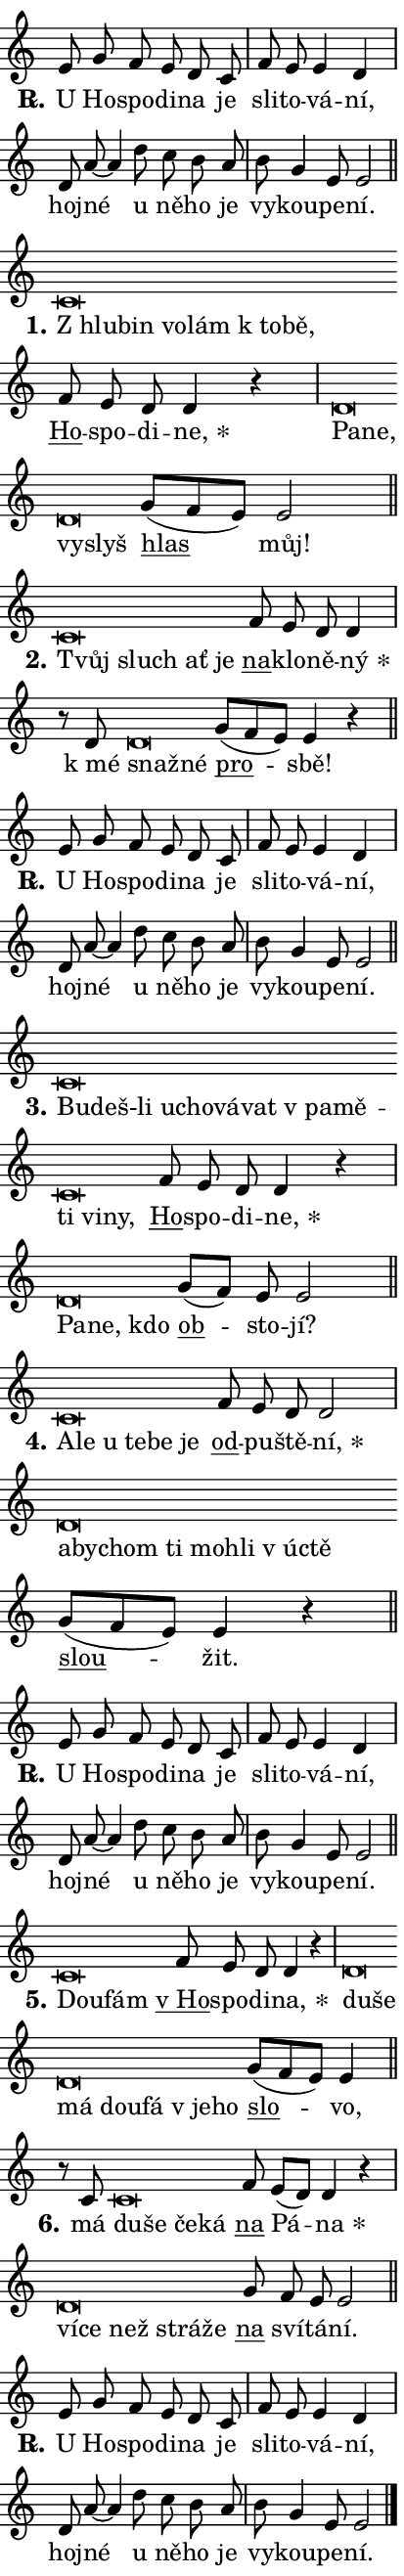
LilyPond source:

\version "2.24.0"
\header { tagline = "" }
\paper {
  indent = 0\cm
  top-margin = 0\cm
  right-margin = 0.13\cm % to fit lyric hyphens
  bottom-margin = 0\cm
  left-margin = 0\cm
  paper-width = 7\cm
  page-breaking = #ly:one-page-breaking
  system-system-spacing.basic-distance = #11
  score-system-spacing.basic-distance = #11
  ragged-last = ##f
}


%% Author: Thomas Morley
%% https://lists.gnu.org/archive/html/lilypond-user/2020-05/msg00002.html
#(define (line-position grob)
"Returns position of @var[grob} in current system:
   @code{'start}, if at first time-step
   @code{'end}, if at last time-step
   @code{'middle} otherwise
"
  (let* ((col (ly:item-get-column grob))
         (ln (ly:grob-object col 'left-neighbor))
         (rn (ly:grob-object col 'right-neighbor))
         (col-to-check-left (if (ly:grob? ln) ln col))
         (col-to-check-right (if (ly:grob? rn) rn col))
         (break-dir-left
           (and
             (ly:grob-property col-to-check-left 'non-musical #f)
             (ly:item-break-dir col-to-check-left)))
         (break-dir-right
           (and
             (ly:grob-property col-to-check-right 'non-musical #f)
             (ly:item-break-dir col-to-check-right))))
        (cond ((eqv? 1 break-dir-left) 'start)
              ((eqv? -1 break-dir-right) 'end)
              (else 'middle))))

#(define (tranparent-at-line-position vctor)
  (lambda (grob)
  "Relying on @code{line-position} select the relevant enry from @var{vctor}.
Used to determine transparency,"
    (case (line-position grob)
      ((end) (not (vector-ref vctor 0)))
      ((middle) (not (vector-ref vctor 1)))
      ((start) (not (vector-ref vctor 2))))))

noteHeadBreakVisibility =
#(define-music-function (break-visibility)(vector?)
"Makes @code{NoteHead}s transparent relying on @var{break-visibility}"
#{
  \override NoteHead.transparent =
    #(tranparent-at-line-position break-visibility)
#})

#(define delete-ledgers-for-transparent-note-heads
  (lambda (grob)
    "Reads whether a @code{NoteHead} is transparent.
If so this @code{NoteHead} is removed from @code{'note-heads} from
@var{grob}, which is supposed to be @code{LedgerLineSpanner}.
As a result ledgers are not printed for this @code{NoteHead}"
    (let* ((nhds-array (ly:grob-object grob 'note-heads))
           (nhds-list
             (if (ly:grob-array? nhds-array)
                 (ly:grob-array->list nhds-array)
                 '()))
           ;; Relies on the transparent-property being done before
           ;; Staff.LedgerLineSpanner.after-line-breaking is executed.
           ;; This is fragile ...
           (to-keep
             (remove
               (lambda (nhd)
                 (ly:grob-property nhd 'transparent #f))
               nhds-list)))
      ;; TODO find a better method to iterate over grob-arrays, similiar
      ;; to filter/remove etc for lists
      ;; For now rebuilt from scratch
      (set! (ly:grob-object grob 'note-heads)  '())
      (for-each
        (lambda (nhd)
          (ly:pointer-group-interface::add-grob grob 'note-heads nhd))
        to-keep))))

squashNotes = {
  \override NoteHead.X-extent = #'(-0.2 . 0.2)
  \override NoteHead.Y-extent = #'(-0.75 . 0)
  \override NoteHead.stencil =
    #(lambda (grob)
       (let ((pos (ly:grob-property grob 'staff-position)))
         (begin
           (if (< pos -7) (display "ERROR: Lower brevis then expected\n") (display "OK: Expected brevis position\n"))
           (if (<= pos -6) ly:text-interface::print ly:note-head::print))))
}
unSquashNotes = {
  \revert NoteHead.X-extent
  \revert NoteHead.Y-extent
  \revert NoteHead.stencil
}

hideNotes = \noteHeadBreakVisibility #begin-of-line-visible
unHideNotes = \noteHeadBreakVisibility #all-visible

% work-around for resetting accidentals
% https://lilypond.org/doc/v2.23/Documentation/notation/displaying-rhythms#unmetered-music
cadenzaMeasure = {
  \cadenzaOff
  \partial 1024 s1024
  \cadenzaOn
}

#(define-markup-command (accent layout props text) (markup?)
  "Underline accented syllable"
  (interpret-markup layout props
    #{\markup \override #'(offset . 4.3) \underline { #text }#}))

responsum = \markup \concat {
  "R" \hspace #-1.05 \path #0.1 #'((moveto 0 0.07) (lineto 0.9 0.8)) \hspace #0.05 "."
}

spaceSize = #0.6828661417322834 % exact space size for TeX Gyre Schola

\layout {
  \context {
    \Staff
    \remove "Time_signature_engraver"
    \override LedgerLineSpanner.after-line-breaking = #delete-ledgers-for-transparent-note-heads
  }
  \context {
    \Lyrics {
      \override LyricSpace.minimum-distance = \spaceSize
      \override LyricText.font-name = #"TeX Gyre Schola"
      \override LyricText.font-size = 1
      \override StanzaNumber.font-name = #"TeX Gyre Schola Bold"
      \override StanzaNumber.font-size = 1
    }
  }
  \context {
    \Score 
    \override NoteHead.text =
      #(lambda (grob) 
        (let ((pos (ly:grob-property grob 'staff-position)))
          #{\markup {
            \combine
              \halign #-0.55 \raise #(if (= pos -6) 0 0.5) \override #'(thickness . 2) \draw-line #'(3.2 . 0)
              \musicglyph "noteheads.sM1"
          }#}))
  }
}

% magnetic-lyrics.ily
%
%   written by
%     Jean Abou Samra <jean@abou-samra.fr>
%     Werner Lemberg <wl@gnu.org>
%
%   adapted by
%     Jiri Hon <jiri.hon@gmail.com>
%
% Version 2022-Apr-15

% https://www.mail-archive.com/lilypond-user@gnu.org/msg149350.html

#(define (Left_hyphen_pointer_engraver context)
   "Collect syllable-hyphen-syllable occurrences in lyrics and store
them in properties.  This engraver only looks to the left.  For
example, if the lyrics input is @code{foo -- bar}, it does the
following.

@itemize @bullet
@item
Set the @code{text} property of the @code{LyricHyphen} grob between
@q{foo} and @q{bar} to @code{foo}.

@item
Set the @code{left-hyphen} property of the @code{LyricText} grob with
text @q{foo} to the @code{LyricHyphen} grob between @q{foo} and
@q{bar}.
@end itemize

Use this auxiliary engraver in combination with the
@code{lyric-@/text::@/apply-@/magnetic-@/offset!} hook."
   (let ((hyphen #f)
         (text #f))
     (make-engraver
      (acknowledgers
       ((lyric-syllable-interface engraver grob source-engraver)
        (set! text grob)))
      (end-acknowledgers
       ((lyric-hyphen-interface engraver grob source-engraver)
        ;(when (not (grob::has-interface grob 'lyric-space-interface))
          (set! hyphen grob)));)
      ((stop-translation-timestep engraver)
       (when (and text hyphen)
         (ly:grob-set-object! text 'left-hyphen hyphen))
       (set! text #f)
       (set! hyphen #f)))))

#(define (lyric-text::apply-magnetic-offset! grob)
   "If the space between two syllables is less than the value in
property @code{LyricText@/.details@/.squash-threshold}, move the right
syllable to the left so that it gets concatenated with the left
syllable.

Use this function as a hook for
@code{LyricText@/.after-@/line-@/breaking} if the
@code{Left_@/hyphen_@/pointer_@/engraver} is active."
   (let ((hyphen (ly:grob-object grob 'left-hyphen #f)))
     (when hyphen
       (let ((left-text (ly:spanner-bound hyphen LEFT)))
         (when (grob::has-interface left-text 'lyric-syllable-interface)
           (let* ((common (ly:grob-common-refpoint grob left-text X))
                  (this-x-ext (ly:grob-extent grob common X))
                  (left-x-ext
                   (begin
                     ;; Trigger magnetism for left-text.
                     (ly:grob-property left-text 'after-line-breaking)
                     (ly:grob-extent left-text common X)))
                  ;; `delta` is the gap width between two syllables.
                  (delta (- (interval-start this-x-ext)
                            (interval-end left-x-ext)))
                  (details (ly:grob-property grob 'details))
                  (threshold (assoc-get 'squash-threshold details 0.2)))
             (when (< delta threshold)
               (let* (;; We have to manipulate the input text so that
                      ;; ligatures crossing syllable boundaries are not
                      ;; disabled.  For languages based on the Latin
                      ;; script this is essentially a beautification.
                      ;; However, for non-Western scripts it can be a
                      ;; necessity.
                      (lt (ly:grob-property left-text 'text))
                      (rt (ly:grob-property grob 'text))
                      (is-space (grob::has-interface hyphen 'lyric-space-interface))
                      (space (if is-space " " ""))
                      (extra-delta (if is-space spaceSize 0))
                      ;; Append new syllable.
                      (ltrt-space (if (and (string? lt) (string? rt))
                                (string-append lt space rt)
                                (make-concat-markup (list lt space rt))))
                      ;; Right-align `ltrt` to the right side.
                      (ltrt-space-markup (grob-interpret-markup
                               grob
                               (make-translate-markup
                                (cons (interval-length this-x-ext) 0)
                                (make-right-align-markup ltrt-space)))))
                 (begin
                   ;; Don't print `left-text`.
                   (ly:grob-set-property! left-text 'stencil #f)
                   ;; Set text and stencil (which holds all collected
                   ;; syllables so far) and shift it to the left.
                   (ly:grob-set-property! grob 'text ltrt-space)
                   (ly:grob-set-property! grob 'stencil ltrt-space-markup)
                   (ly:grob-translate-axis! grob (- (- delta extra-delta)) X))))))))))


#(define (lyric-hyphen::displace-bounds-first grob)
   ;; Make very sure this callback isn't triggered too early.
   (let ((left (ly:spanner-bound grob LEFT))
         (right (ly:spanner-bound grob RIGHT)))
     (ly:grob-property left 'after-line-breaking)
     (ly:grob-property right 'after-line-breaking)
     (ly:lyric-hyphen::print grob)))

squashThreshold = #0.4

\layout {
  \context {
    \Lyrics
    \consists #Left_hyphen_pointer_engraver
    \override LyricText.after-line-breaking =
      #lyric-text::apply-magnetic-offset!
    \override LyricHyphen.stencil = #lyric-hyphen::displace-bounds-first
    \override LyricText.details.squash-threshold = \squashThreshold
    \override LyricHyphen.minimum-distance = 0
    \override LyricHyphen.minimum-length = \squashThreshold
  }
}

squashText = \override LyricText.details.squash-threshold = 9999
unSquashText = \override LyricText.details.squash-threshold = \squashThreshold

leftText = \override LyricText.self-alignment-X = #LEFT
unLeftText = \revert LyricText.self-alignment-X

starOffset = #(lambda (grob) 
                (let ((x_offset (ly:self-alignment-interface::aligned-on-x-parent grob)))
                  (if (= x_offset 0) 0 (+ x_offset 1.2))))

star = #(define-music-function (syllable)(string?)
"Append star separator at the end of a syllable"
#{
  \once \override LyricText.X-offset = #starOffset
  \lyricmode { \markup {
    #syllable
    \override #'((font-name . "TeX Gyre Schola Bold")) \hspace #0.2 \lower #0.65 \larger "*"
  } }
#})

starAccent = #(define-music-function (syllable)(string?)
"Append star separator at the end of a syllable and make accent"
#{
  \once \override LyricText.X-offset = #starOffset
  \lyricmode { \markup {
    \accent #syllable
    \override #'((font-name . "TeX Gyre Schola Bold")) \hspace #0.2 \lower #0.65 \larger "*"
  } }
#})

breath = #(define-music-function (syllable)(string?)
"Append breathing indicator at the end of a syllable"
#{
  \lyricmode { \markup { #syllable "+" } }
#})

optionalBreath = #(define-music-function (syllable)(string?)
"Append optional breathing indicator at the end of a syllable"
#{
  \lyricmode { \markup { #syllable "(+)" } }
#})


\score {
    <<
        \new Voice = "melody" { \cadenzaOn \key c \major \relative { e'8 g f e d c \cadenzaMeasure \bar "|" f e e4 d \cadenzaMeasure \bar "|" d8 a'8~ a4 \bar "" d8 c b a \cadenzaMeasure \bar "|" b g4 e8 e2 \cadenzaMeasure \bar "||" \break } }
        \new Lyrics \lyricsto "melody" { \lyricmode { \set stanza = \responsum
U Ho -- spo -- di -- na je sli -- to -- vá -- ní, hoj -- né u ně -- ho je vy -- kou -- pe -- ní. } }
    >>
    \layout {}
}

\score {
    <<
        \new Voice = "melody" { \cadenzaOn \key c \major \relative { \squashNotes c'\breve*1/16 \hideNotes \breve*1/16 \bar "" \breve*1/16 \bar "" \breve*1/16 \bar "" \breve*1/16 \breve*1/16 \bar "" \unHideNotes \unSquashNotes \bar "" f8 e d d4 r \cadenzaMeasure \bar "|" \squashNotes d\breve*1/16 \hideNotes \breve*1/16 \bar "" \breve*1/16 \breve*1/16 \bar "" \unHideNotes \unSquashNotes \bar "" g8[( f e)] e2 \cadenzaMeasure \bar "||" \break } }
        \new Lyrics \lyricsto "melody" { \lyricmode { \set stanza = "1."
\leftText "Z hlu" -- \squashText bin vo -- lám "k to" -- bě, \unLeftText \unSquashText \markup \accent Ho -- spo -- di -- \star ne, \leftText Pa -- \squashText ne, vy -- slyš \unLeftText \unSquashText \markup \accent hlas můj! } }
    >>
    \layout {}
}

\score {
    <<
        \new Voice = "melody" { \cadenzaOn \key c \major \relative { \squashNotes c'\breve*1/16 \hideNotes \breve*1/16 \bar "" \breve*1/16 \breve*1/16 \bar "" \unHideNotes \unSquashNotes \bar "" f8 e d d4 \cadenzaMeasure \bar "|" r8 d8 \squashNotes d\breve*1/16 \hideNotes \breve*1/16 \bar "" \unHideNotes \unSquashNotes \bar "" g8[( f e)] e4 r \cadenzaMeasure \bar "||" \break } }
        \new Lyrics \lyricsto "melody" { \lyricmode { \set stanza = "2."
\leftText Tvůj \squashText sluch ať je \unLeftText \unSquashText \markup \accent na -- klo -- ně -- \star ný "k mé" \leftText snaž -- \squashText né \unLeftText \unSquashText \markup \accent pro -- sbě! } }
    >>
    \layout {}
}

\score {
    <<
        \new Voice = "melody" { \cadenzaOn \key c \major \relative { e'8 g f e d c \cadenzaMeasure \bar "|" f e e4 d \cadenzaMeasure \bar "|" d8 a'8~ a4 \bar "" d8 c b a \cadenzaMeasure \bar "|" b g4 e8 e2 \cadenzaMeasure \bar "||" \break } }
        \new Lyrics \lyricsto "melody" { \lyricmode { \set stanza = \responsum
U Ho -- spo -- di -- na je sli -- to -- vá -- ní, hoj -- né u ně -- ho je vy -- kou -- pe -- ní. } }
    >>
    \layout {}
}

\score {
    <<
        \new Voice = "melody" { \cadenzaOn \key c \major \relative { \squashNotes c'\breve*1/16 \hideNotes \breve*1/16 \bar "" \breve*1/16 \bar "" \breve*1/16 \bar "" \breve*1/16 \bar "" \breve*1/16 \bar "" \breve*1/16 \bar "" \breve*1/16 \bar "" \breve*1/16 \bar "" \breve*1/16 \breve*1/16 \bar "" \unHideNotes \unSquashNotes \bar "" f8 e d d4 r \cadenzaMeasure \bar "|" \squashNotes d\breve*1/16 \hideNotes \breve*1/16 \breve*1/16 \bar "" \unHideNotes \unSquashNotes \bar "" g8[( f)] e e2 \cadenzaMeasure \bar "||" \break } }
        \new Lyrics \lyricsto "melody" { \lyricmode { \set stanza = "3."
\leftText Bu -- \squashText deš-li u -- cho -- vá -- vat "v pa" -- mě -- ti vi -- ny, \unLeftText \unSquashText \markup \accent Ho -- spo -- di -- \star ne, \leftText Pa -- \squashText ne, kdo \unLeftText \unSquashText \markup \accent ob -- sto -- jí? } }
    >>
    \layout {}
}

\score {
    <<
        \new Voice = "melody" { \cadenzaOn \key c \major \relative { \squashNotes c'\breve*1/16 \hideNotes \breve*1/16 \bar "" \breve*1/16 \bar "" \breve*1/16 \bar "" \breve*1/16 \breve*1/16 \bar "" \unHideNotes \unSquashNotes \bar "" f8 e d d2 \cadenzaMeasure \bar "|" \squashNotes d\breve*1/16 \hideNotes \breve*1/16 \bar "" \breve*1/16 \bar "" \breve*1/16 \bar "" \breve*1/16 \bar "" \breve*1/16 \bar "" \breve*1/16 \breve*1/16 \bar "" \unHideNotes \unSquashNotes \bar "" g8[( f e)] e4 r \cadenzaMeasure \bar "||" \break } }
        \new Lyrics \lyricsto "melody" { \lyricmode { \set stanza = "4."
\leftText A -- \squashText le u te -- be je \unLeftText \unSquashText \markup \accent od -- pu -- ště -- \star ní, \leftText a -- \squashText by -- chom ti mo -- hli "v ú" -- ctě \unLeftText \unSquashText \markup \accent slou -- žit. } }
    >>
    \layout {}
}

\score {
    <<
        \new Voice = "melody" { \cadenzaOn \key c \major \relative { e'8 g f e d c \cadenzaMeasure \bar "|" f e e4 d \cadenzaMeasure \bar "|" d8 a'8~ a4 \bar "" d8 c b a \cadenzaMeasure \bar "|" b g4 e8 e2 \cadenzaMeasure \bar "||" \break } }
        \new Lyrics \lyricsto "melody" { \lyricmode { \set stanza = \responsum
U Ho -- spo -- di -- na je sli -- to -- vá -- ní, hoj -- né u ně -- ho je vy -- kou -- pe -- ní. } }
    >>
    \layout {}
}

\score {
    <<
        \new Voice = "melody" { \cadenzaOn \key c \major \relative { \squashNotes c'\breve*1/16 \hideNotes \breve*1/16 \bar "" \unHideNotes \unSquashNotes \bar "" f8 e d d4 r \cadenzaMeasure \bar "|" \squashNotes d\breve*1/16 \hideNotes \breve*1/16 \bar "" \breve*1/16 \bar "" \breve*1/16 \bar "" \breve*1/16 \bar "" \breve*1/16 \breve*1/16 \bar "" \unHideNotes \unSquashNotes \bar "" g8[( f e)] e4 \cadenzaMeasure \bar "||" \break } }
        \new Lyrics \lyricsto "melody" { \lyricmode { \set stanza = "5."
\leftText Dou -- \squashText fám \unLeftText \unSquashText \markup \accent "v Ho" -- spo -- di -- \star na, \leftText du -- \squashText še má dou -- fá "v je" -- ho \unLeftText \unSquashText \markup \accent slo -- vo, } }
    >>
    \layout {}
}

\score {
    <<
        \new Voice = "melody" { \cadenzaOn \key c \major \relative { r8 c'8 \squashNotes c\breve*1/16 \hideNotes \breve*1/16 \bar "" \breve*1/16 \breve*1/16 \bar "" \unHideNotes \unSquashNotes \bar "" f8 e[( d)] d4 r \cadenzaMeasure \bar "|" \squashNotes d\breve*1/16 \hideNotes \breve*1/16 \bar "" \breve*1/16 \bar "" \breve*1/16 \breve*1/16 \bar "" \unHideNotes \unSquashNotes \bar "" g8 f e e2 \cadenzaMeasure \bar "||" \break } }
        \new Lyrics \lyricsto "melody" { \lyricmode { \set stanza = "6."
má \leftText du -- \squashText še če -- ká \unLeftText \unSquashText \markup \accent na Pá -- \star na \leftText ví -- \squashText ce než strá -- že \unLeftText \unSquashText \markup \accent na sví -- tá -- ní. } }
    >>
    \layout {}
}

\score {
    <<
        \new Voice = "melody" { \cadenzaOn \key c \major \relative { e'8 g f e d c \cadenzaMeasure \bar "|" f e e4 d \cadenzaMeasure \bar "|" d8 a'8~ a4 \bar "" d8 c b a \cadenzaMeasure \bar "|" b g4 e8 e2 \cadenzaMeasure \bar "||" \break } \bar "|." }
        \new Lyrics \lyricsto "melody" { \lyricmode { \set stanza = \responsum
U Ho -- spo -- di -- na je sli -- to -- vá -- ní, hoj -- né u ně -- ho je vy -- kou -- pe -- ní. } }
    >>
    \layout {}
}
